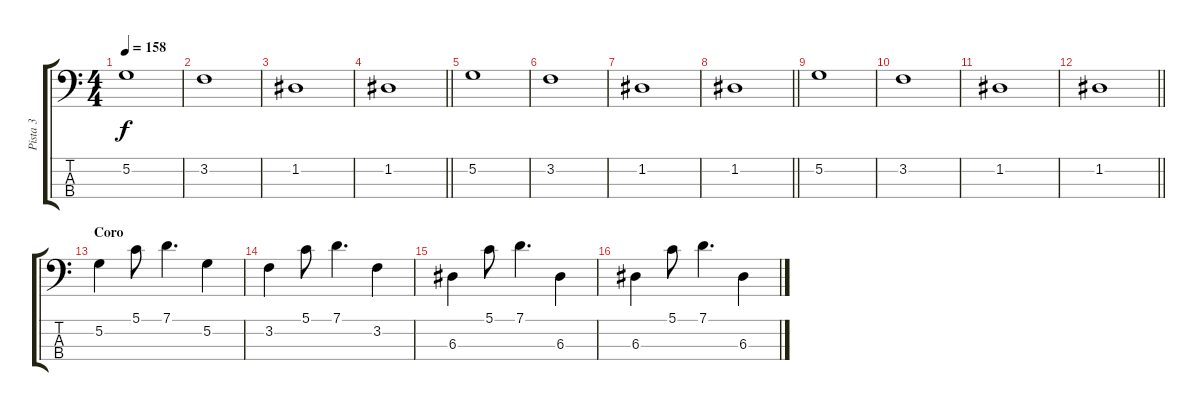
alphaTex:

\track ("Pista 3" "Pista 3") {instrument electricbassfinger}
\staff {score tabs}
\tuning (G2 D2 A1 E1) {hide}
\ts (4 4)
\tempo 158
\clef f4
\ks c
5.2.1{dy f} |
3.2.1 |
1.2.1 |
\barLineRight lightlight
1.2.1 |
5.2.1 |
3.2.1 |
1.2.1 |
\barLineRight lightlight
1.2.1 |
5.2.1 |
3.2.1 |
1.2.1 |
\barLineRight lightlight
1.2.1 |
\section ("" "Coro")
5.2.4 5.1.8 7.1.4{d} 5.2.4 |
3.2.4 5.1.8 7.1.4{d} 3.2.4 |
6.3.4 5.1.8 7.1.4{d} 6.3.4 |
6.3.4 5.1.8 7.1.4{d} 6.3.4
